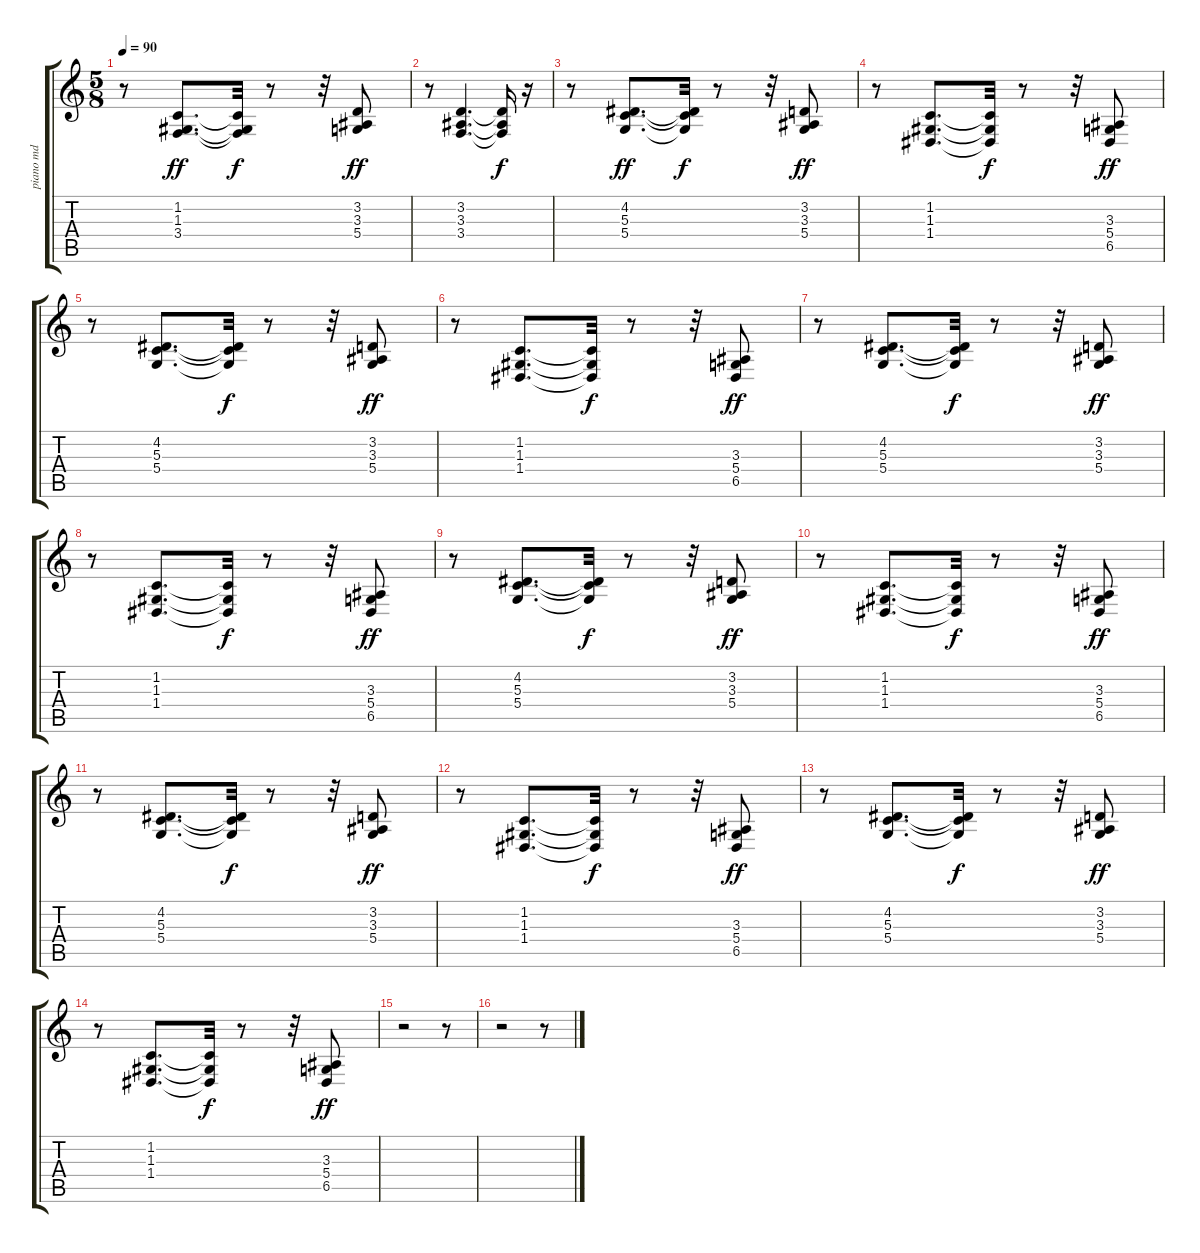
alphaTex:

\track ("piano md" "piano md") {instrument acousticgrandpiano}
\staff {score tabs}
\tuning (E4 B3 G3 D3 A2 E2) {hide}
\ts (5 8)
\tempo 90
\clef g2
\ks c
r.8{dy ff} (1.2 1.3 3.4).8{d} (1.2{t} 1.3{t} 3.4{t}).32{dy f} r.8 r.32 (3.2 3.3 5.4).8{dy ff} |
r.8 (3.2 3.3 3.4).4{d} (3.2{t} 3.3{t} 3.4{t}).16{dy f} r.16 |
r.8 (4.2 5.3 5.4).8{d dy ff} (4.2{t} 5.3{t} 5.4{t}).32{dy f} r.8 r.32 (3.2 3.3 5.4).8{dy ff} |
r.8 (1.2 1.3 1.4).8{d} (1.2{t} 1.3{t} 1.4{t}).32{dy f} r.8 r.32 (3.3 5.4 6.5).8{dy ff} |
r.8 (4.2 5.3 5.4).8{d} (4.2{t} 5.3{t} 5.4{t}).32{dy f} r.8 r.32 (3.2 3.3 5.4).8{dy ff} |
r.8 (1.2 1.3 1.4).8{d} (1.2{t} 1.3{t} 1.4{t}).32{dy f} r.8 r.32 (3.3 5.4 6.5).8{dy ff} |
r.8 (4.2 5.3 5.4).8{d} (4.2{t} 5.3{t} 5.4{t}).32{dy f} r.8 r.32 (3.2 3.3 5.4).8{dy ff} |
r.8 (1.2 1.3 1.4).8{d} (1.2{t} 1.3{t} 1.4{t}).32{dy f} r.8 r.32 (3.3 5.4 6.5).8{dy ff} |
r.8 (4.2 5.3 5.4).8{d} (4.2{t} 5.3{t} 5.4{t}).32{dy f} r.8 r.32 (3.2 3.3 5.4).8{dy ff} |
r.8 (1.2 1.3 1.4).8{d} (1.2{t} 1.3{t} 1.4{t}).32{dy f} r.8 r.32 (3.3 5.4 6.5).8{dy ff} |
r.8 (4.2 5.3 5.4).8{d} (4.2{t} 5.3{t} 5.4{t}).32{dy f} r.8 r.32 (3.2 3.3 5.4).8{dy ff} |
r.8 (1.2 1.3 1.4).8{d} (1.2{t} 1.3{t} 1.4{t}).32{dy f} r.8 r.32 (3.3 5.4 6.5).8{dy ff} |
r.8 (4.2 5.3 5.4).8{d} (4.2{t} 5.3{t} 5.4{t}).32{dy f} r.8 r.32 (3.2 3.3 5.4).8{dy ff} |
r.8 (1.2 1.3 1.4).8{d} (1.2{t} 1.3{t} 1.4{t}).32{dy f} r.8 r.32 (3.3 5.4 6.5).8{dy ff} |
r.2 r.8 |
r.2 r.8
